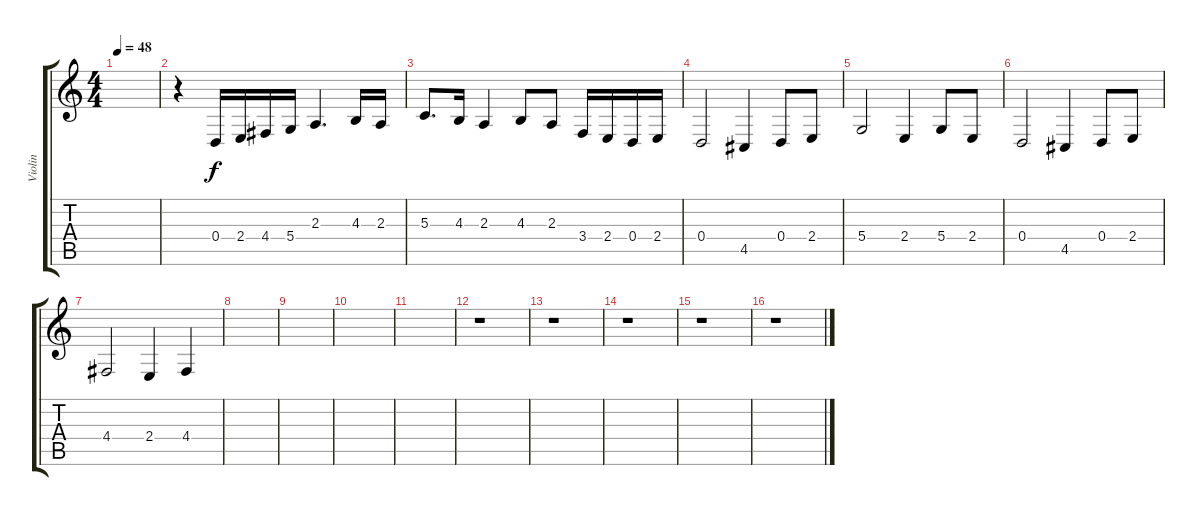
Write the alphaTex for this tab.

\track ("Violin" "Violin") {instrument violin}
\staff {score tabs}
\tuning (E4 B3 G3 D3 A2 E2) {hide}
\ts (4 4)
\tempo 48
\clef g2
\ks c
|
r.4 0.4.16 2.4.16 4.4.16 5.4.16 2.3.4{d} 4.3.16 2.3.16 |
5.3.8{d} 4.3.16 2.3.4 4.3.8 2.3.8 3.4.16 2.4.16 0.4.16 2.4.16 |
0.4.2 4.5.4 0.4.8 2.4.8 |
5.4.2 2.4.4 5.4.8 2.4.8 |
0.4.2 4.5.4 0.4.8 2.4.8 |
4.4.2 2.4.4 4.4.4 |
|
|
|
|
r.1 |
r.1 |
r.1 |
r.1 |
r.1
